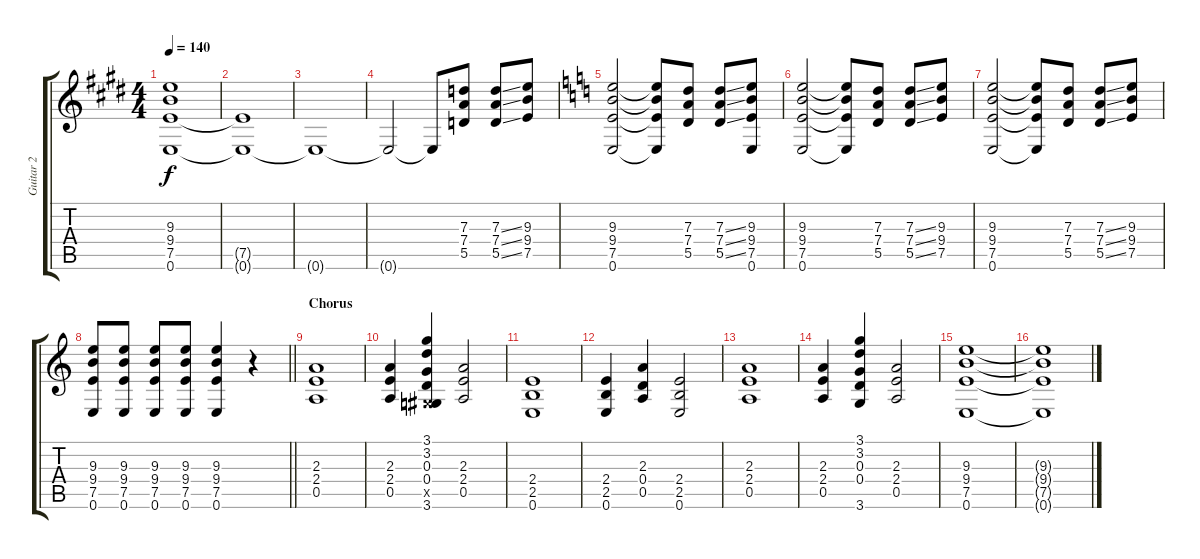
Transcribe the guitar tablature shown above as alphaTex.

\track ("Guitar 2" "Guitar 2") {instrument overdrivenguitar}
\staff {score tabs}
\tuning (E4 B3 G3 D3 A2 E2) {hide}
\ts (4 4)
\tempo 140
\clef g2
\ks e
(9.3 9.4 7.5 0.6).1{dy f} |
(7.5{t} 0.6{t}).1 |
0.6{t}.1 |
0.6{t}.2 0.6{t}.8 (7.3 7.4 5.5).8 (7.3{ss} 7.4{ss} 5.5{ss}).8 (9.3 9.4 7.5).8 |
\ks c
(9.3 9.4 7.5 0.6).2 (9.3{t} 9.4{t} 7.5{t} 0.6{t}).8 (7.3 7.4 5.5).8 (7.3{ss} 7.4{ss} 5.5{ss}).8 (9.3 9.4 7.5 0.6).8 |
(9.3 9.4 7.5 0.6).2 (9.3{t} 9.4{t} 7.5{t} 0.6{t}).8 (7.3 7.4 5.5).8 (7.3{ss} 7.4{ss} 5.5{ss}).8 (9.3 9.4 7.5).8 |
(9.3 9.4 7.5 0.6).2 (9.3{t} 9.4{t} 7.5{t} 0.6{t}).8 (7.3 7.4 5.5).8 (7.3{ss} 7.4{ss} 5.5{ss}).8 (9.3 9.4 7.5).8 |
\barLineRight lightlight
(9.3 9.4 7.5 0.6).8 (9.3 9.4 7.5 0.6).8 (9.3 9.4 7.5 0.6).8 (9.3 9.4 7.5 0.6).8 (9.3 9.4 7.5 0.6).4 r.4 |
\section ("" "Chorus")
(2.3 2.4 0.5).1 |
(2.3 2.4 0.5).4 (3.1 3.2 0.3 0.4 -1.5{x} 3.6).4 (2.3 2.4 0.5).2 |
(2.4 2.5 0.6).1 |
(2.4 2.5 0.6).4 (2.3 0.4 0.5).4 (2.4 2.5 0.6).2 |
(2.3 2.4 0.5).1 |
(2.3 2.4 0.5).4 (3.1 3.2 0.3 0.4 3.6).4 (2.3 2.4 0.5).2 |
(9.3 9.4 7.5 0.6).1 |
(9.3{t} 9.4{t} 7.5{t} 0.6{t}).1
